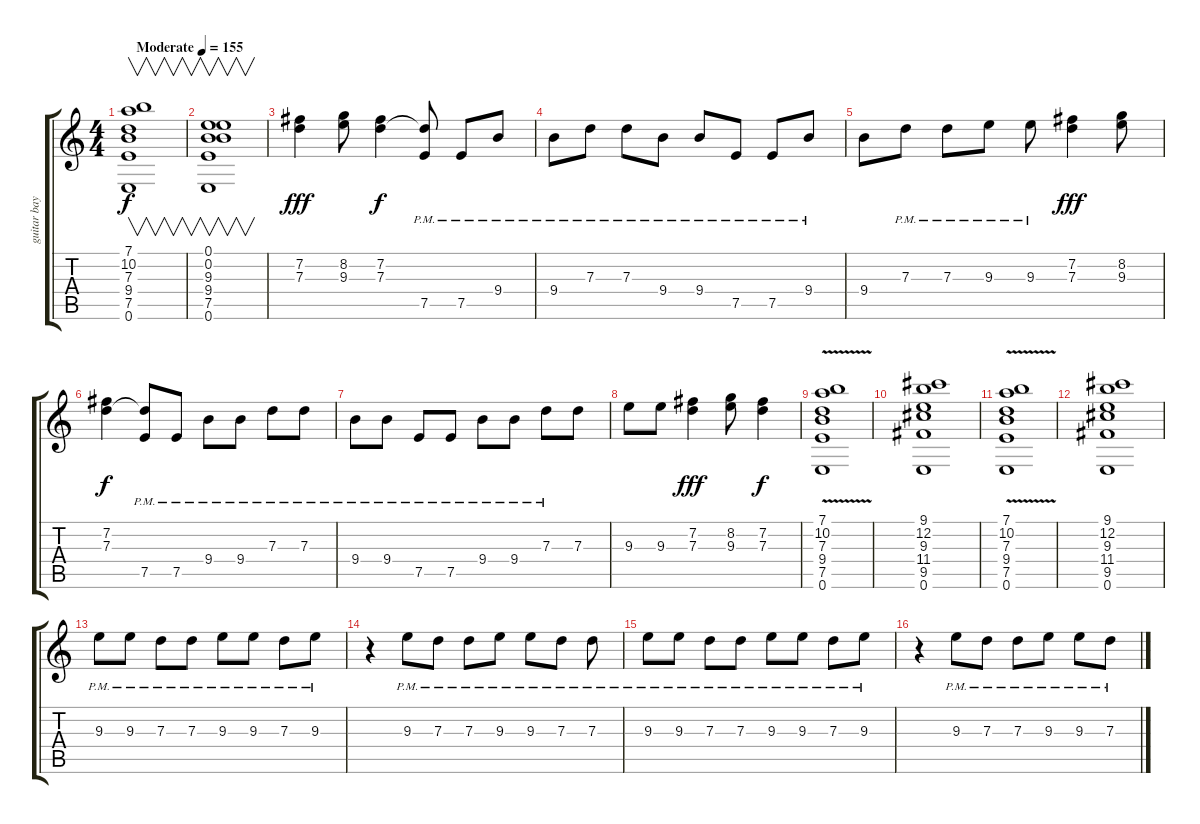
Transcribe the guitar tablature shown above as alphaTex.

\track ("guitar bayly" "guitar bay") {instrument distortionguitar}
\staff {score tabs}
\tuning (E4 B3 G3 D3 A2 E2) {hide}
\ts (4 4)
\tempo (155 "Moderate")
\clef g2
\ks c
(7.1 10.2 7.3 9.4 7.5 0.6).1{v dy f instrument distortionguitar} |
(0.1 0.2 9.3 9.4 7.5 0.6).1{v} |
(7.2 7.3).4{dy fff} (8.2 9.3).8 (7.2 7.3).4{dy f} (7.3{t} 7.5{pm}).8 7.5{pm}.8 9.4{pm}.8 |
9.4{pm}.8 7.3{pm}.8 7.3{pm}.8 9.4{pm}.8 9.4{pm}.8 7.5{pm}.8 7.5{pm}.8 9.4{pm}.8 |
9.4.8 7.3{pm}.8 7.3{pm}.8 9.3{pm}.8 9.3{pm}.8 (7.2 7.3).4{dy fff} (8.2 9.3).8 |
(7.2 7.3).4{dy f} (7.3{t} 7.5{pm}).8 7.5{pm}.8 9.4{pm}.8 9.4{pm}.8 7.3{pm}.8 7.3{pm}.8 |
9.4{pm}.8 9.4{pm}.8 7.5{pm}.8 7.5{pm}.8 9.4{pm}.8 9.4{pm}.8 7.3{pm}.8 7.3.8 |
9.3.8 9.3.8 (7.2 7.3).4{dy fff} (8.2 9.3).8 (7.2 7.3).4{dy f} |
(7.1 10.2 7.3{v} 9.4 7.5 0.6).1 |
(9.1 12.2 9.3 11.4 9.5 0.6).1 |
(7.1{v} 10.2 7.3 9.4 7.5 0.6).1 |
(9.1 12.2 9.3 11.4 9.5 0.6).1 |
9.3{pm}.8 9.3{pm}.8 7.3{pm}.8 7.3{pm}.8 9.3{pm}.8 9.3{pm}.8 7.3{pm}.8 9.3{pm}.8 |
r.4 9.3{pm}.8 7.3{pm}.8 7.3{pm}.8 9.3{pm}.8 9.3{pm}.8 7.3{pm}.8 7.3{pm}.8 |
9.3{pm}.8 9.3{pm}.8 7.3{pm}.8 7.3{pm}.8 9.3{pm}.8 9.3{pm}.8 7.3{pm}.8 9.3{pm}.8 |
r.4 9.3{pm}.8 7.3{pm}.8 7.3{pm}.8 9.3{pm}.8 9.3{pm}.8 7.3{pm}.8
